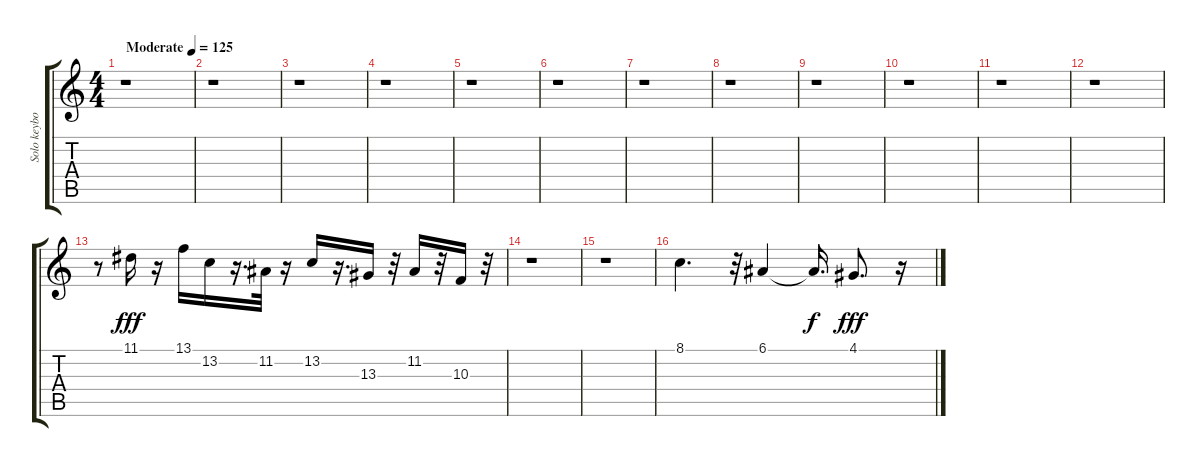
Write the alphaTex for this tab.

\track ("Solo keyboard" "Solo keybo") {instrument lead1square}
\staff {score tabs}
\tuning (E4 B3 G3 D3 A2 E2) {hide}
\ts (4 4)
\tempo (125 "Moderate")
\clef g2
\ks c
r.1{dy fff instrument lead1square} |
r.1 |
r.1 |
r.1 |
r.1 |
r.1 |
r.1 |
r.1 |
r.1 |
r.1 |
r.1 |
r.1 |
r.8 11.1.16{volume 15} r.16 13.1.16 13.2.16 r.16{d} 11.2.32 r.16 13.2.16 r.16{d} 13.3.16 r.32 11.2.16 r.32 10.3.16 r.32 |
r.1 |
r.1 |
8.1.4{d} r.32 6.1.4 6.1{t}.16{d dy f} 4.1.8{d dy fff} r.16
